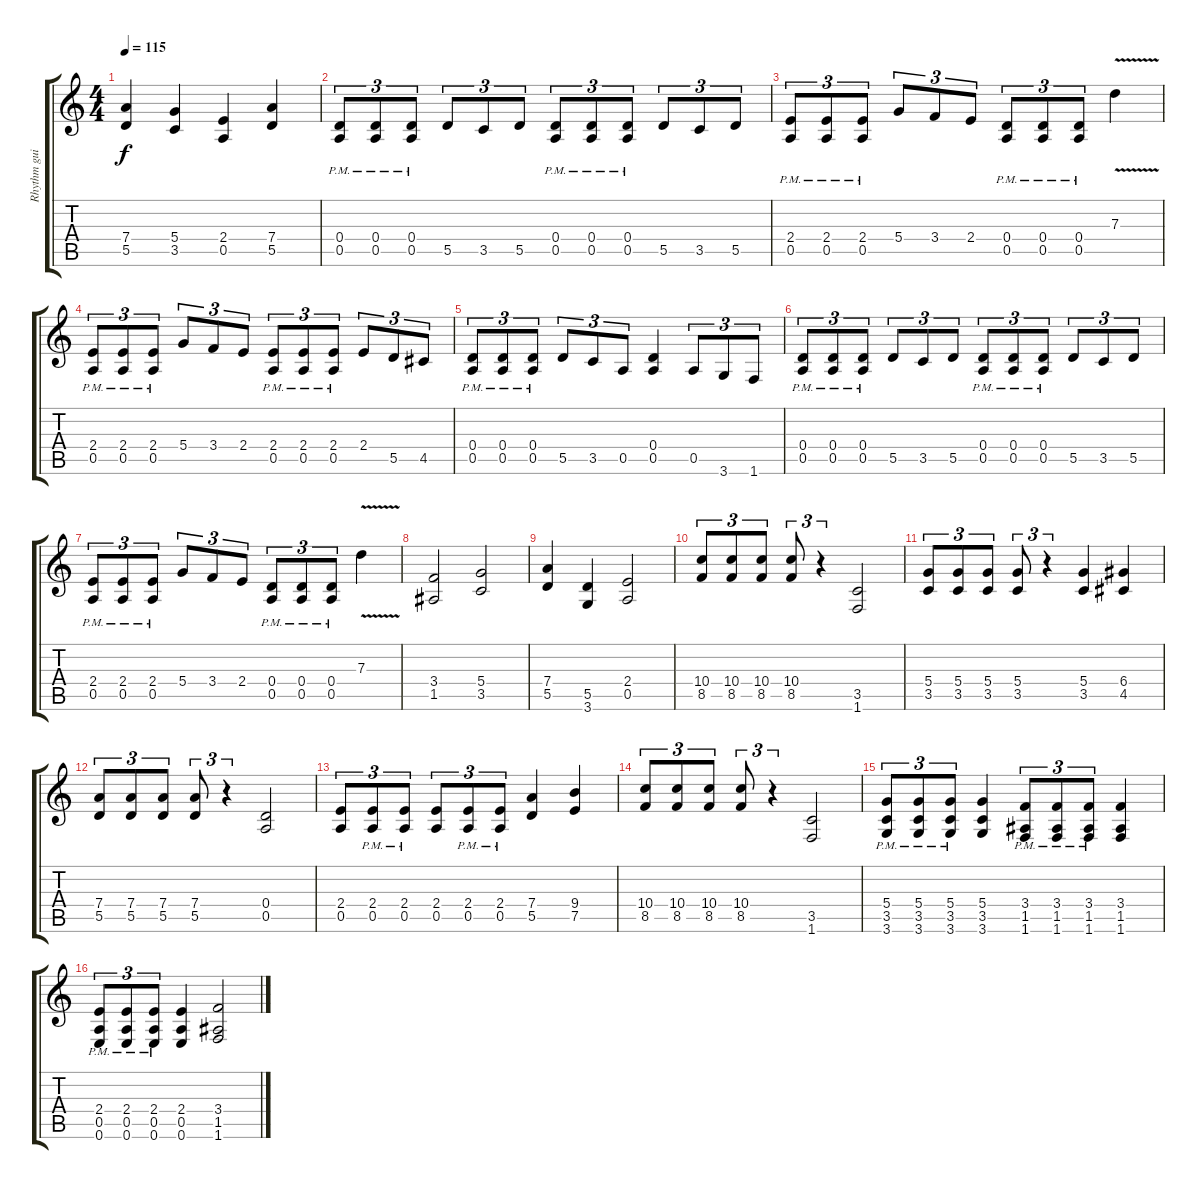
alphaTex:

\track ("Rhythm guitar 1" "Rhythm gui") {instrument distortionguitar}
\staff {score tabs}
\tuning (E4 B3 G3 D3 A2 E2) {hide}
\ts (4 4)
\tempo 115
\clef g2
\ks c
(7.4 5.5).4{dy f} (5.4 3.5).4 (2.4 0.5).4 (7.4 5.5).4 |
(0.4{pm} 0.5{pm}).8{tu (3 2)} (0.4{pm} 0.5{pm}).8{tu (3 2)} (0.4{pm} 0.5{pm}).8{tu (3 2)} 5.5.8{tu (3 2)} 3.5.8{tu (3 2)} 5.5.8{tu (3 2)} (0.4{pm} 0.5{pm}).8{tu (3 2)} (0.4{pm} 0.5{pm}).8{tu (3 2)} (0.4{pm} 0.5{pm}).8{tu (3 2)} 5.5.8{tu (3 2)} 3.5.8{tu (3 2)} 5.5.8{tu (3 2)} |
(2.4{pm} 0.5{pm}).8{tu (3 2)} (2.4{pm} 0.5{pm}).8{tu (3 2)} (2.4{pm} 0.5{pm}).8{tu (3 2)} 5.4.8{tu (3 2)} 3.4.8{tu (3 2)} 2.4.8{tu (3 2)} (0.4{pm} 0.5{pm}).8{tu (3 2)} (0.4{pm} 0.5{pm}).8{tu (3 2)} (0.4{pm} 0.5{pm}).8{tu (3 2)} 7.3{v}.4 |
(2.4{pm} 0.5{pm}).8{tu (3 2)} (2.4{pm} 0.5{pm}).8{tu (3 2)} (2.4{pm} 0.5{pm}).8{tu (3 2)} 5.4.8{tu (3 2)} 3.4.8{tu (3 2)} 2.4.8{tu (3 2)} (2.4{pm} 0.5{pm}).8{tu (3 2)} (2.4{pm} 0.5{pm}).8{tu (3 2)} (2.4{pm} 0.5{pm}).8{tu (3 2)} 2.4.8{tu (3 2)} 5.5.8{tu (3 2)} 4.5.8{tu (3 2)} |
(0.4{pm} 0.5{pm}).8{tu (3 2)} (0.4{pm} 0.5{pm}).8{tu (3 2)} (0.4{pm} 0.5{pm}).8{tu (3 2)} 5.5.8{tu (3 2)} 3.5.8{tu (3 2)} 0.5.8{tu (3 2)} (0.4 0.5).4 0.5.8{tu (3 2)} 3.6.8{tu (3 2)} 1.6.8{tu (3 2)} |
(0.4{pm} 0.5{pm}).8{tu (3 2)} (0.4{pm} 0.5{pm}).8{tu (3 2)} (0.4{pm} 0.5{pm}).8{tu (3 2)} 5.5.8{tu (3 2)} 3.5.8{tu (3 2)} 5.5.8{tu (3 2)} (0.4{pm} 0.5{pm}).8{tu (3 2)} (0.4{pm} 0.5{pm}).8{tu (3 2)} (0.4{pm} 0.5{pm}).8{tu (3 2)} 5.5.8{tu (3 2)} 3.5.8{tu (3 2)} 5.5.8{tu (3 2)} |
(2.4{pm} 0.5{pm}).8{tu (3 2)} (2.4{pm} 0.5{pm}).8{tu (3 2)} (2.4{pm} 0.5{pm}).8{tu (3 2)} 5.4.8{tu (3 2)} 3.4.8{tu (3 2)} 2.4.8{tu (3 2)} (0.4{pm} 0.5{pm}).8{tu (3 2)} (0.4{pm} 0.5{pm}).8{tu (3 2)} (0.4{pm} 0.5{pm}).8{tu (3 2)} 7.3{v}.4 |
(3.4 1.5).2 (5.4 3.5).2 |
(7.4 5.5).4 (5.5 3.6).4 (2.4 0.5).2 |
(10.4 8.5).8{tu (3 2)} (10.4 8.5).8{tu (3 2)} (10.4 8.5).8{tu (3 2)} (10.4 8.5).8{tu (3 2)} r.4{tu (3 2)} (3.5 1.6).2 |
(5.4 3.5).8{tu (3 2)} (5.4 3.5).8{tu (3 2)} (5.4 3.5).8{tu (3 2)} (5.4 3.5).8{tu (3 2)} r.4{tu (3 2)} (5.4 3.5).4 (6.4 4.5).4 |
(7.4 5.5).8{tu (3 2)} (7.4 5.5).8{tu (3 2)} (7.4 5.5).8{tu (3 2)} (7.4 5.5).8{tu (3 2)} r.4{tu (3 2)} (0.4 0.5).2 |
(2.4 0.5).8{tu (3 2)} (2.4{pm} 0.5{pm}).8{tu (3 2)} (2.4{pm} 0.5{pm}).8{tu (3 2)} (2.4 0.5).8{tu (3 2)} (2.4{pm} 0.5{pm}).8{tu (3 2)} (2.4{pm} 0.5{pm}).8{tu (3 2)} (7.4 5.5).4 (9.4 7.5).4 |
(10.4 8.5).8{tu (3 2)} (10.4 8.5).8{tu (3 2)} (10.4 8.5).8{tu (3 2)} (10.4 8.5).8{tu (3 2)} r.4{tu (3 2)} (3.5 1.6).2 |
(5.4{pm} 3.5{pm} 3.6{pm}).8{tu (3 2)} (5.4{pm} 3.5{pm} 3.6{pm}).8{tu (3 2)} (5.4{pm} 3.5{pm} 3.6{pm}).8{tu (3 2)} (5.4 3.5 3.6).4 (3.4{pm} 1.5{pm} 1.6{pm}).8{tu (3 2)} (3.4{pm} 1.5{pm} 1.6{pm}).8{tu (3 2)} (3.4{pm} 1.5{pm} 1.6{pm}).8{tu (3 2)} (3.4 1.5 1.6).4 |
(2.4{pm} 0.5{pm} 0.6{pm}).8{tu (3 2)} (2.4{pm} 0.5{pm} 0.6{pm}).8{tu (3 2)} (2.4{pm} 0.5{pm} 0.6{pm}).8{tu (3 2)} (2.4 0.5 0.6).4 (3.4 1.5 1.6).2
